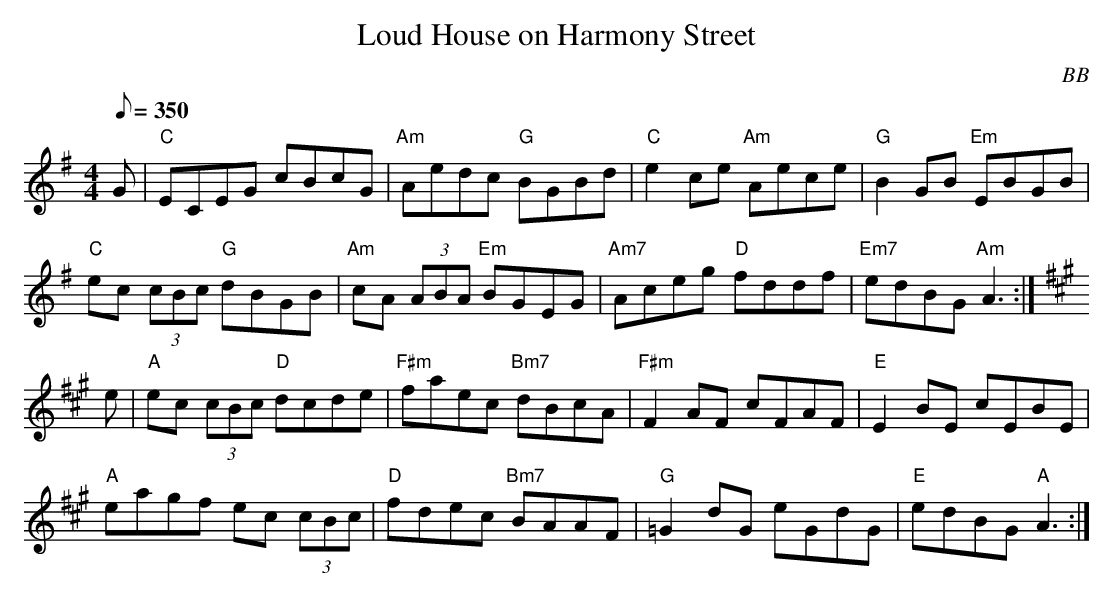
X:1
T: Loud House on Harmony Street
C: BB
Q: 1/8=350
M: 4/4
L: 1/8
K: Ador
G|"C"ECEG cBcG|"Am"Aedc "G"BGBd|"C"e2 ce "Am"Aece|"G"B2 GB "Em"EBGB|
"C"ec (3cBc "G"dBGB|"Am"cA (3ABA "Em"BGEG|"Am7"Aceg "D"fddf|"Em7"edBG "Am"A3 :|
[K:A] e|"A"ec (3cBc "D"dcde|"F#m"faec "Bm7"dBcA|"F#m"F2 AF cFAF|"E"E2 BE cEBE|
"A"eagf ec (3cBc|"D"fdec "Bm7"BAAF|"G"=G2 dG eGdG| "E"edBG "A"A3 :|
